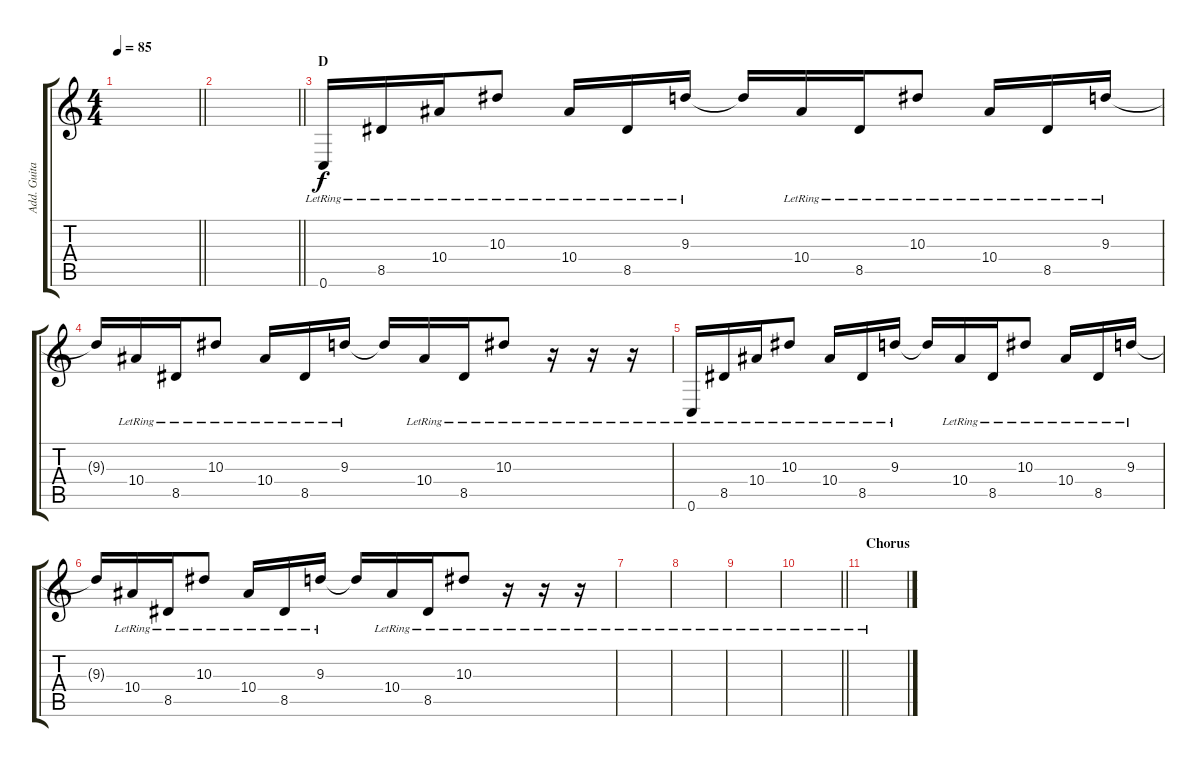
\track ("Add. Guitar" "Add. Guita") {instrument electricguitarjazz}
\staff {score tabs}
\tuning (D4 A3 F3 C3 G2 C2) {hide}
\ts (4 4)
\tempo 85
\clef g2
\barLineRight lightlight
\ks c
|
\barLineRight lightlight
|
\section ("" "D")
0.6{lr}.16 8.5{lr}.16 10.4{lr}.16 10.3{lr}.8 10.4{lr}.16 8.5{lr}.16 9.3{lr}.16 9.3{t}.16 10.4{lr}.16 8.5{lr}.16 10.3{lr}.8 10.4{lr}.16 8.5{lr}.16 9.3{lr}.16 |
9.3{t}.16 10.4{lr}.16 8.5{lr}.16 10.3{lr}.8 10.4{lr}.16 8.5{lr}.16 9.3{lr}.16 9.3{t}.16 10.4{lr}.16 8.5{lr}.16 10.3{lr}.8 r.16 r.16 r.16 |
0.6{lr}.16 8.5{lr}.16 10.4{lr}.16 10.3{lr}.8 10.4{lr}.16 8.5{lr}.16 9.3{lr}.16 9.3{t}.16 10.4{lr}.16 8.5{lr}.16 10.3{lr}.8 10.4{lr}.16 8.5{lr}.16 9.3{lr}.16 |
9.3{t}.16 10.4{lr}.16 8.5{lr}.16 10.3{lr}.8 10.4{lr}.16 8.5{lr}.16 9.3{lr}.16 9.3{t}.16 10.4{lr}.16 8.5{lr}.16 10.3{lr}.8 r.16 r.16 r.16 |
|
|
|
\barLineRight lightlight
|
\section ("" "Chorus")
